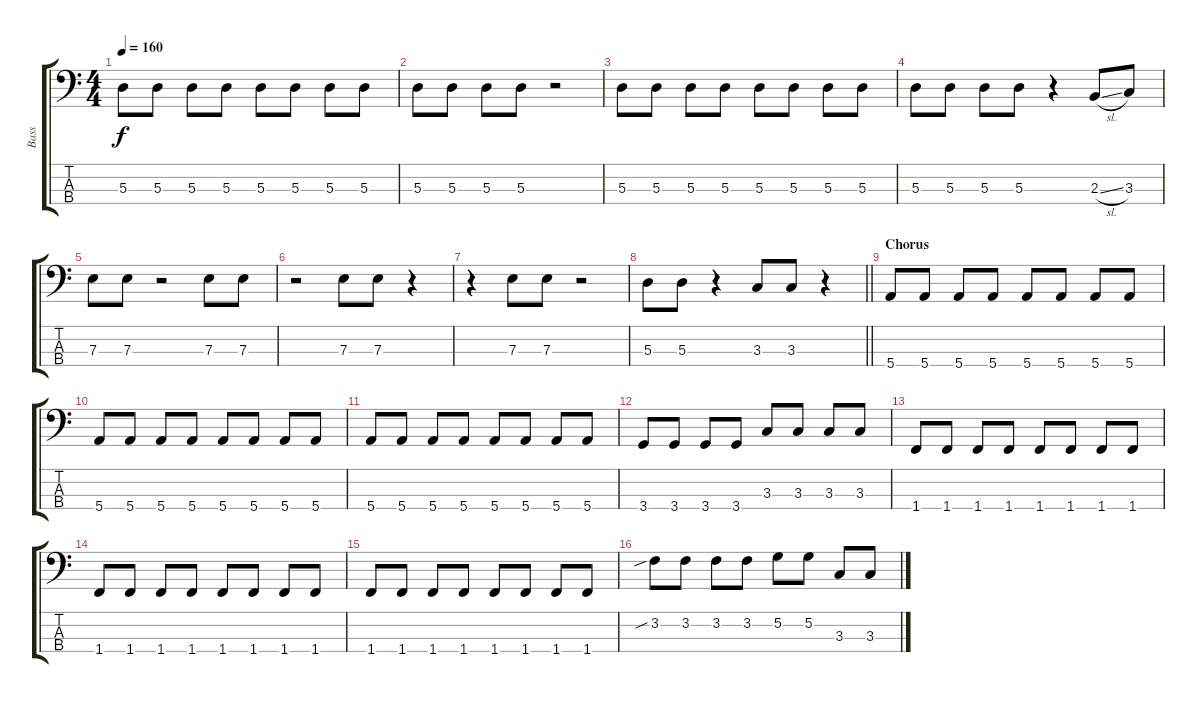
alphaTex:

\track ("Bass" "Bass") {instrument electricbasspick}
\staff {score tabs}
\tuning (G2 D2 A1 E1) {hide}
\ts (4 4)
\tempo 160
\clef f4
\ks c
5.3.8{dy f} 5.3.8 5.3.8 5.3.8 5.3.8 5.3.8 5.3.8 5.3.8 |
5.3.8 5.3.8 5.3.8 5.3.8 r.2 |
5.3.8 5.3.8 5.3.8 5.3.8 5.3.8 5.3.8 5.3.8 5.3.8 |
5.3.8 5.3.8 5.3.8 5.3.8 r.4 2.3{sl}.8 3.3.8 |
7.3.8 7.3.8 r.2 7.3.8 7.3.8 |
r.2 7.3.8 7.3.8 r.4 |
r.4 7.3.8 7.3.8 r.2 |
\barLineRight lightlight
5.3.8 5.3.8 r.4 3.3.8 3.3.8 r.4 |
\section ("" "Chorus")
5.4.8 5.4.8 5.4.8 5.4.8 5.4.8 5.4.8 5.4.8 5.4.8 |
5.4.8 5.4.8 5.4.8 5.4.8 5.4.8 5.4.8 5.4.8 5.4.8 |
5.4.8 5.4.8 5.4.8 5.4.8 5.4.8 5.4.8 5.4.8 5.4.8 |
3.4.8 3.4.8 3.4.8 3.4.8 3.3.8 3.3.8 3.3.8 3.3.8 |
1.4.8 1.4.8 1.4.8 1.4.8 1.4.8 1.4.8 1.4.8 1.4.8 |
1.4.8 1.4.8 1.4.8 1.4.8 1.4.8 1.4.8 1.4.8 1.4.8 |
1.4.8 1.4.8 1.4.8 1.4.8 1.4.8 1.4.8 1.4.8 1.4.8 |
3.2{sib}.8 3.2.8 3.2.8 3.2.8 5.2.8 5.2.8 3.3.8 3.3.8
